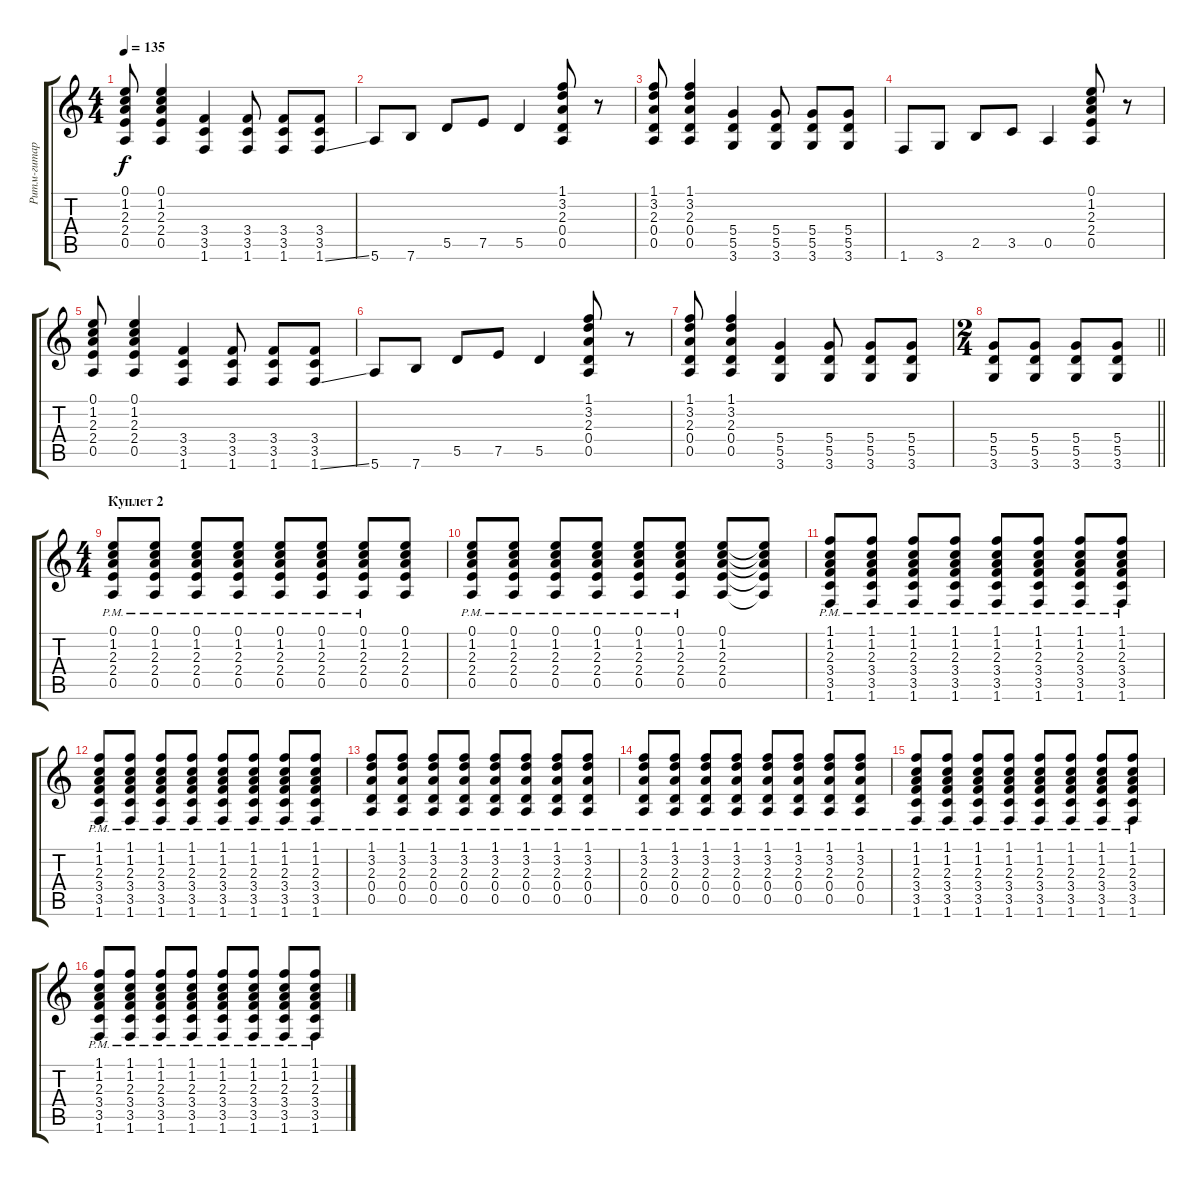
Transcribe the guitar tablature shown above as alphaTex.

\track ("Ритм-гитара" "Ритм-гитар") {instrument distortionguitar}
\staff {score tabs}
\tuning (E4 B3 G3 D3 A2 E2) {hide}
\ts (4 4)
\tempo 135
\clef g2
\ks c
(0.1 1.2 2.3 2.4 0.5).8{dy f volume 14} (0.1 1.2 2.3 2.4 0.5).4 (3.4 3.5 1.6).4 (3.4 3.5 1.6).8 (3.4 3.5 1.6).8 (3.4 3.5 1.6{ss}).8 |
5.6.8 7.6.8 5.5.8 7.5.8 5.5.4 (1.1 3.2 2.3 0.4 0.5).8 r.8 |
(1.1 3.2 2.3 0.4 0.5).8 (1.1 3.2 2.3 0.4 0.5).4 (5.4 5.5 3.6).4 (5.4 5.5 3.6).8 (5.4 5.5 3.6).8 (5.4 5.5 3.6).8 |
1.6.8 3.6.8 2.5.8 3.5.8 0.5.4 (0.1 1.2 2.3 2.4 0.5).8 r.8 |
(0.1 1.2 2.3 2.4 0.5).8 (0.1 1.2 2.3 2.4 0.5).4 (3.4 3.5 1.6).4 (3.4 3.5 1.6).8 (3.4 3.5 1.6).8 (3.4 3.5 1.6{ss}).8 |
5.6.8 7.6.8 5.5.8 7.5.8 5.5.4 (1.1 3.2 2.3 0.4 0.5).8 r.8 |
(1.1 3.2 2.3 0.4 0.5).8 (1.1 3.2 2.3 0.4 0.5).4 (5.4 5.5 3.6).4 (5.4 5.5 3.6).8 (5.4 5.5 3.6).8 (5.4 5.5 3.6).8 |
\ts (2 4)
\barLineRight lightlight
(5.4 5.5 3.6).8 (5.4 5.5 3.6).8 (5.4 5.5 3.6).8 (5.4 5.5 3.6).8 |
\ts (4 4)
\section ("" "Куплет 2")
(0.1{pm} 1.2{pm} 2.3{pm} 2.4{pm} 0.5{pm}).8 (0.1{pm} 1.2{pm} 2.3{pm} 2.4{pm} 0.5{pm}).8 (0.1{pm} 1.2{pm} 2.3{pm} 2.4{pm} 0.5{pm}).8 (0.1{pm} 1.2{pm} 2.3{pm} 2.4{pm} 0.5{pm}).8 (0.1{pm} 1.2{pm} 2.3{pm} 2.4{pm} 0.5{pm}).8 (0.1{pm} 1.2{pm} 2.3{pm} 2.4{pm} 0.5{pm}).8 (0.1{pm} 1.2{pm} 2.3{pm} 2.4{pm} 0.5{pm}).8 (0.1 1.2 2.3 2.4 0.5).8 |
(0.1{pm} 1.2{pm} 2.3{pm} 2.4{pm} 0.5{pm}).8 (0.1{pm} 1.2{pm} 2.3{pm} 2.4{pm} 0.5{pm}).8 (0.1{pm} 1.2{pm} 2.3{pm} 2.4{pm} 0.5{pm}).8 (0.1{pm} 1.2{pm} 2.3{pm} 2.4{pm} 0.5{pm}).8 (0.1{pm} 1.2{pm} 2.3{pm} 2.4{pm} 0.5{pm}).8 (0.1{pm} 1.2{pm} 2.3{pm} 2.4{pm} 0.5{pm}).8 (0.1 1.2 2.3 2.4 0.5).8 (0.1{t} 1.2{t} 2.3{t} 2.4{t} 0.5{t}).8 |
(1.1{pm} 1.2{pm} 2.3{pm} 3.4{pm} 3.5{pm} 1.6{pm}).8 (1.1{pm} 1.2{pm} 2.3{pm} 3.4{pm} 3.5{pm} 1.6{pm}).8 (1.1{pm} 1.2{pm} 2.3{pm} 3.4{pm} 3.5{pm} 1.6{pm}).8 (1.1{pm} 1.2{pm} 2.3{pm} 3.4{pm} 3.5{pm} 1.6{pm}).8 (1.1{pm} 1.2{pm} 2.3{pm} 3.4{pm} 3.5{pm} 1.6{pm}).8 (1.1{pm} 1.2{pm} 2.3{pm} 3.4{pm} 3.5{pm} 1.6{pm}).8 (1.1{pm} 1.2{pm} 2.3{pm} 3.4{pm} 3.5{pm} 1.6{pm}).8 (1.1{pm} 1.2{pm} 2.3{pm} 3.4{pm} 3.5{pm} 1.6{pm}).8 |
(1.1{pm} 1.2{pm} 2.3{pm} 3.4{pm} 3.5{pm} 1.6{pm}).8 (1.1{pm} 1.2{pm} 2.3{pm} 3.4{pm} 3.5{pm} 1.6{pm}).8 (1.1{pm} 1.2{pm} 2.3{pm} 3.4{pm} 3.5{pm} 1.6{pm}).8 (1.1{pm} 1.2{pm} 2.3{pm} 3.4{pm} 3.5{pm} 1.6{pm}).8 (1.1{pm} 1.2{pm} 2.3{pm} 3.4{pm} 3.5{pm} 1.6{pm}).8 (1.1{pm} 1.2{pm} 2.3{pm} 3.4{pm} 3.5{pm} 1.6{pm}).8 (1.1{pm} 1.2{pm} 2.3{pm} 3.4{pm} 3.5{pm} 1.6{pm}).8 (1.1{pm} 1.2{pm} 2.3{pm} 3.4{pm} 3.5{pm} 1.6{pm}).8 |
(1.1 3.2 2.3{pm} 0.4{pm} 0.5{pm}).8 (1.1{pm} 3.2{pm} 2.3{pm} 0.4{pm} 0.5{pm}).8 (1.1{pm} 3.2{pm} 2.3{pm} 0.4{pm} 0.5{pm}).8 (1.1 3.2 2.3 0.4{pm} 0.5{pm}).8 (1.1{pm} 3.2{pm} 2.3{pm} 0.4{pm} 0.5{pm}).8 (1.1{pm} 3.2{pm} 2.3{pm} 0.4{pm} 0.5{pm}).8 (1.1 3.2 2.3{pm} 0.4{pm} 0.5{pm}).8 (1.1{pm} 3.2{pm} 2.3{pm} 0.4{pm} 0.5{pm}).8 |
(1.1 3.2 2.3{pm} 0.4{pm} 0.5{pm}).8 (1.1{pm} 3.2{pm} 2.3{pm} 0.4{pm} 0.5{pm}).8 (1.1{pm} 3.2{pm} 2.3{pm} 0.4{pm} 0.5{pm}).8 (1.1 3.2 2.3 0.4{pm} 0.5{pm}).8 (1.1{pm} 3.2{pm} 2.3{pm} 0.4{pm} 0.5{pm}).8 (1.1{pm} 3.2{pm} 2.3{pm} 0.4{pm} 0.5{pm}).8 (1.1 3.2 2.3 0.4{pm} 0.5{pm}).8 (1.1{pm} 3.2{pm} 2.3{pm} 0.4{pm} 0.5{pm}).8 |
(1.1 1.2 2.3{pm} 3.4{pm} 3.5{pm} 1.6{pm}).8 (1.1{pm} 1.2{pm} 2.3{pm} 3.4{pm} 3.5{pm} 1.6{pm}).8 (1.1{pm} 1.2{pm} 2.3{pm} 3.4{pm} 3.5{pm} 1.6{pm}).8 (1.1 1.2 2.3{pm} 3.4{pm} 3.5{pm} 1.6{pm}).8 (1.1{pm} 1.2{pm} 2.3{pm} 3.4{pm} 3.5{pm} 1.6{pm}).8 (1.1{pm} 1.2{pm} 2.3{pm} 3.4{pm} 3.5{pm} 1.6{pm}).8 (1.1 1.2 2.3 3.4{pm} 3.5{pm} 1.6{pm}).8 (1.1{pm} 1.2{pm} 2.3{pm} 3.4{pm} 3.5{pm} 1.6{pm}).8 |
(1.1 1.2 2.3 3.4{pm} 3.5{pm} 1.6{pm}).8 (1.1{pm} 1.2{pm} 2.3{pm} 3.4{pm} 3.5{pm} 1.6{pm}).8 (1.1{pm} 1.2{pm} 2.3{pm} 3.4{pm} 3.5{pm} 1.6{pm}).8 (1.1 1.2 2.3{pm} 3.4{pm} 3.5{pm} 1.6{pm}).8 (1.1{pm} 1.2{pm} 2.3{pm} 3.4{pm} 3.5{pm} 1.6{pm}).8 (1.1 1.2 2.3 3.4 3.5 1.6{pm}).8 (1.1 1.2 2.3 3.4 3.5 1.6{pm}).8 (1.1 1.2 2.3 3.4 3.5 1.6{pm}).8
